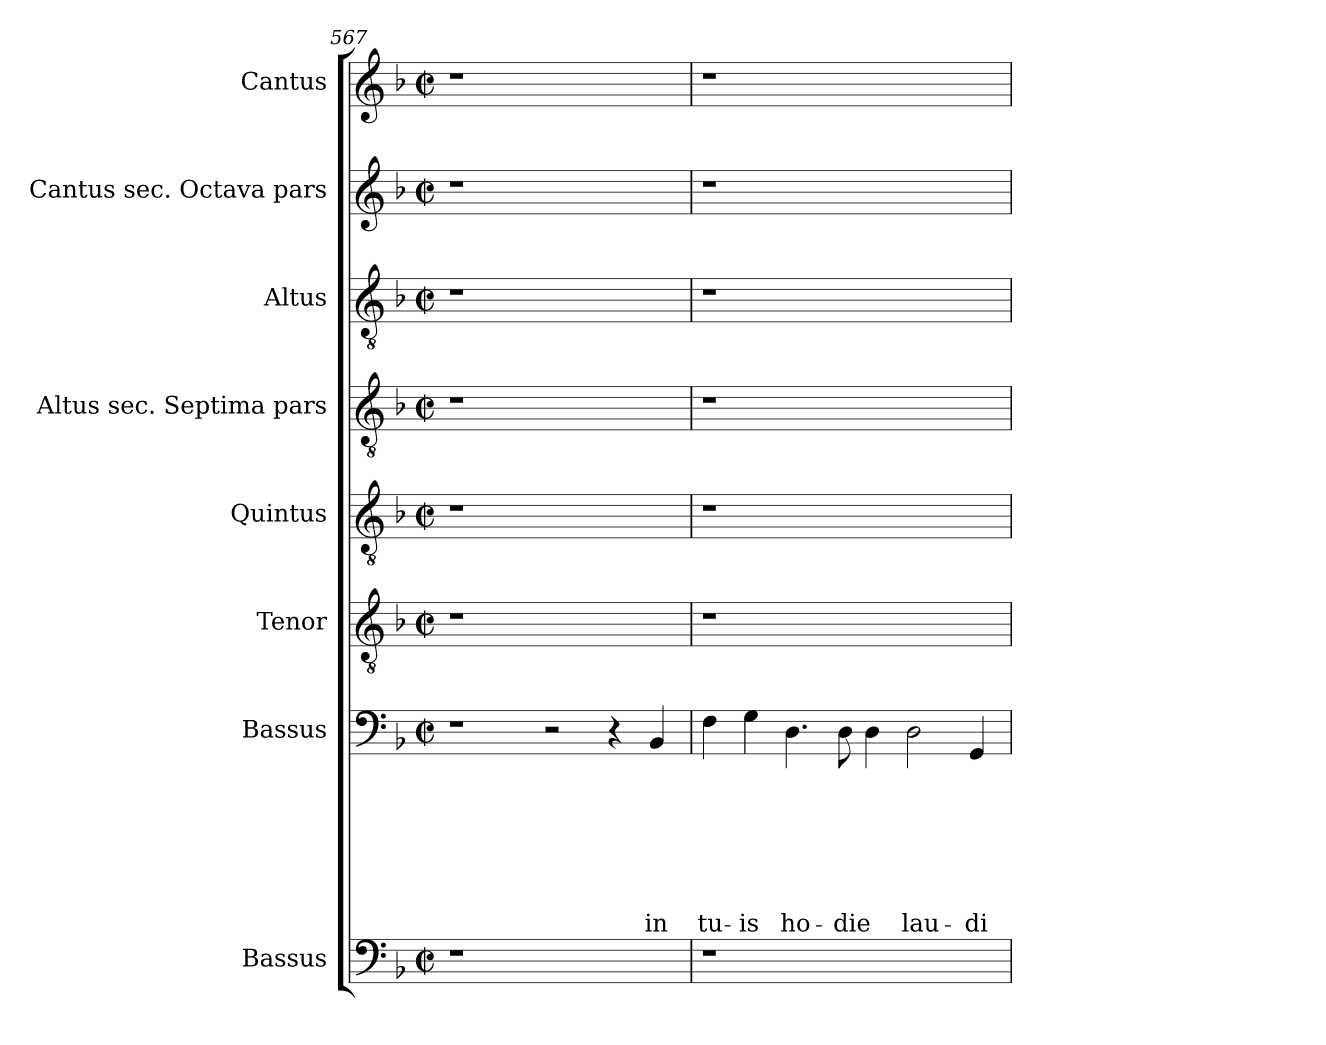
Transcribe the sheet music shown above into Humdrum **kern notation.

**kern	**kern	**text	**text	**text	**text	**text	**text	**text	**kern	**kern	**kern	**kern	**kern	**kern
*part8	*part7	*part7	*part7	*part7	*part7	*part7	*part7	*part7	*part6	*part5	*part4	*part3	*part2	*part1
*staff8	*staff7	*staff7	*staff7	*staff7	*staff7	*staff7	*staff7	*staff7	*staff6	*staff5	*staff4	*staff3	*staff2	*staff1
*I"Bassus	*I"Bassus	*	*	*	*	*	*	*	*I"Tenor	*I"Quintus	*I"Altus sec. Septima pars	*I"Altus	*I"Cantus sec. Octava pars	*I"Cantus
*	*I'Bassus	*	*	*	*	*	*	*	*I'Tenor	*I'Quintus	*	*I'Altus	*	*I'Cantus
!!LO:LB:g=z
*clefF4	*clefF4	*	*	*	*	*	*	*	*clefGv2	*clefGv2	*clefGv2	*clefGv2	*clefG2	*clefG2
*k[b-]	*k[b-]	*	*	*	*	*	*	*	*k[b-]	*k[b-]	*k[b-]	*k[b-]	*k[b-]	*k[b-]
*F:	*F:	*	*	*	*	*	*	*	*F:	*F:	*F:	*F:	*F:	*F:
*M2/2	*M2/2	*	*	*	*	*	*	*	*M2/2	*M2/2	*M2/2	*M2/2	*M2/2	*M2/2
*met(c|)	*met(c|)	*	*	*	*	*	*	*	*met(c|)	*met(c|)	*met(c|)	*met(c|)	*met(c|)	*met(c|)
=567	=567	=567	=567	=567	=567	=567	=567	=567	=567	=567	=567	=567	=567	=567
1r	1r	.	.	.	.	.	.	.	1r	1r	1r	1r	1r	1r
1ryy	2r	.	.	.	.	.	.	.	1ryy	1ryy	1ryy	1ryy	1ryy	1ryy
.	4r	.	.	.	.	.	.	.	.	.	.	.	.	.
!	!	!	!	!	!	!	!	!LO:LY:b	!	!	!	!	!	!
.	4BB-/	.	.	.	.	.	.	in	.	.	.	.	.	.
=568	=568	=568	=568	=568	=568	=568	=568	=568	=568	=568	=568	=568	=568	=568
!	!	!	!	!	!	!	!	!LO:LY:b	!	!	!	!	!	!
1r	4F\	.	.	.	.	.	.	tu-	1r	1r	1r	1r	1r	1r
!	!	!	!	!	!	!	!	!LO:LY:b	!	!	!	!	!	!
.	4G\	.	.	.	.	.	.	-is	.	.	.	.	.	.
!	!	!	!	!	!	!	!	!LO:LY:b	!	!	!	!	!	!
.	4.D\	.	.	.	.	.	.	ho-	.	.	.	.	.	.
!	!	!	!	!	!	!	!	!LO:LY:b	!	!	!	!	!	!
.	8D\	.	.	.	.	.	.	-die	.	.	.	.	.	.
1ryy	4D\	.	.	.	.	.	.	.	1ryy	1ryy	1ryy	1ryy	1ryy	1ryy
!	!	!	!	!	!	!	!	!LO:LY:b	!	!	!	!	!	!
.	2D\	.	.	.	.	.	.	lau-	.	.	.	.	.	.
!	!	!	!	!	!	!	!	!LO:LY:b	!	!	!	!	!	!
.	4GG/	.	.	.	.	.	.	-di-	.	.	.	.	.	.
=	=	=	=	=	=	=	=	=	=	=	=	=	=	=
*-	*-	*-	*-	*-	*-	*-	*-	*-	*-	*-	*-	*-	*-	*-
